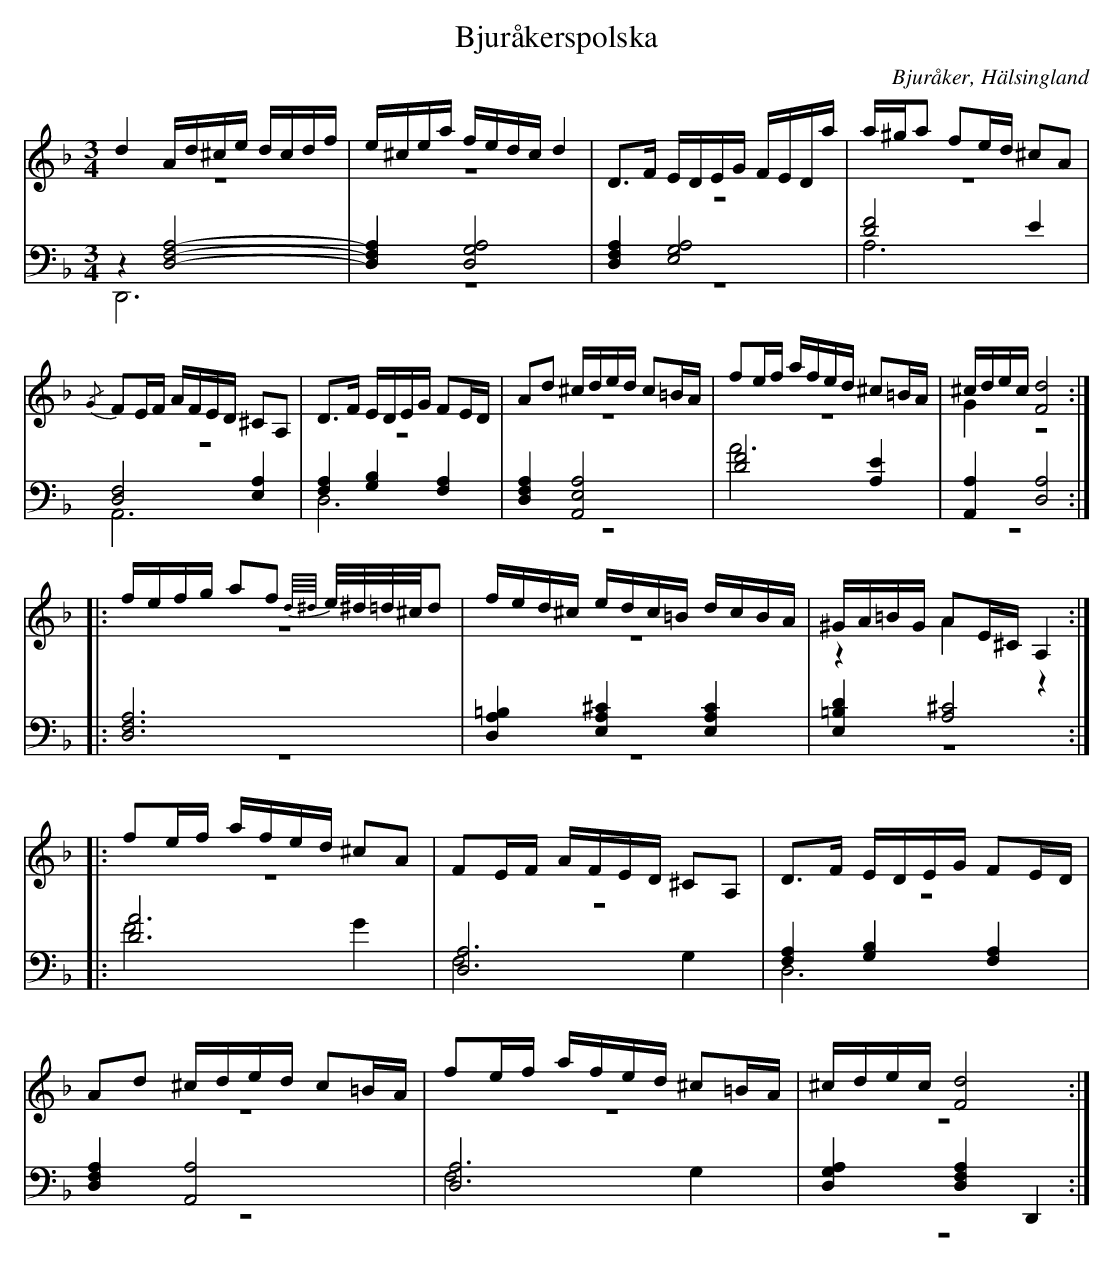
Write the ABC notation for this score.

X:1
T: Bjuråkerspolska
O: Bjuråker, Hälsingland
M: 3/4
L: 1/16
K: Dm
V:1
V:2 merge
V:3
V:4 merge
V:1
d4 Ad^ce dcdf |e^cea fedc d4|D2>F2 EDEG FEDa|a^ga2 f2ed ^c2A2|
{/G}F2EF AFED ^C2A,2|D2>F2 EDEG F2ED|A2d2 ^cded c2=BA|f2ef afed ^c2=BA|^cdec [F8d8]:|
|:fefg a2f2 {d//^d//}e/^d/=d/^c/d2 |fed^c edc=B dcBA|^GA=BG A2E^C A,4:|
|:f2ef afed ^c2A2|F2EF AFED ^C2A,2|D2>F2 EDEG F2ED|
A2d2 ^cded c2=BA|f2ef afed ^c2=BA|^cdec [F8d8]:|
V:2
z12|z12|z12|z12|
z12|z12|z12|z12|G4 z8:|
|:z12|z12|z4 A4 z4:|
|:z12|z12|z12|
z12|z12|z12:|
V:3 clef=bass
z4 [D,8F,8 A,8]-|[D,4F,4 A,4] [D,8G,8A,8]|[D,4F,4A,4] [E,8G,8A,8]|[D8F8] E4|
[D,8F,8] [E,4A,4]|[F,4A,4] [G,4B,4] [F,4A,4]|[D,4F,4A,4] [A,,8E,8A,8]|[D8F8] [A,4E4]|[A,,4A,4] [D,8A,8]:|
|:[D,12F,12A,12]|[D,4A,4=B,4] [E,4A,4^C4] [E,4A,4C4]|[E,4=B,4D4] [A,8^C8]:|
|:[D12A12]|[D,12A,12]|[F,4A,4] [G,4B,4] [F,4A,4]|
[D,4F,4A,4] [A,,8A,8]|[D,12A,12]|[D,4G,4A,4] [D,4F,4A,4] D,,4:|
V:4 clef=bass
D,,12|z12|z12|A,12|
A,,12|D,12|z12|A12|z12:|
|:z12|z12|z12:|
|:F8 G4|F,8 G,4|D,12|
z12|F,8 G,4|z12:|
